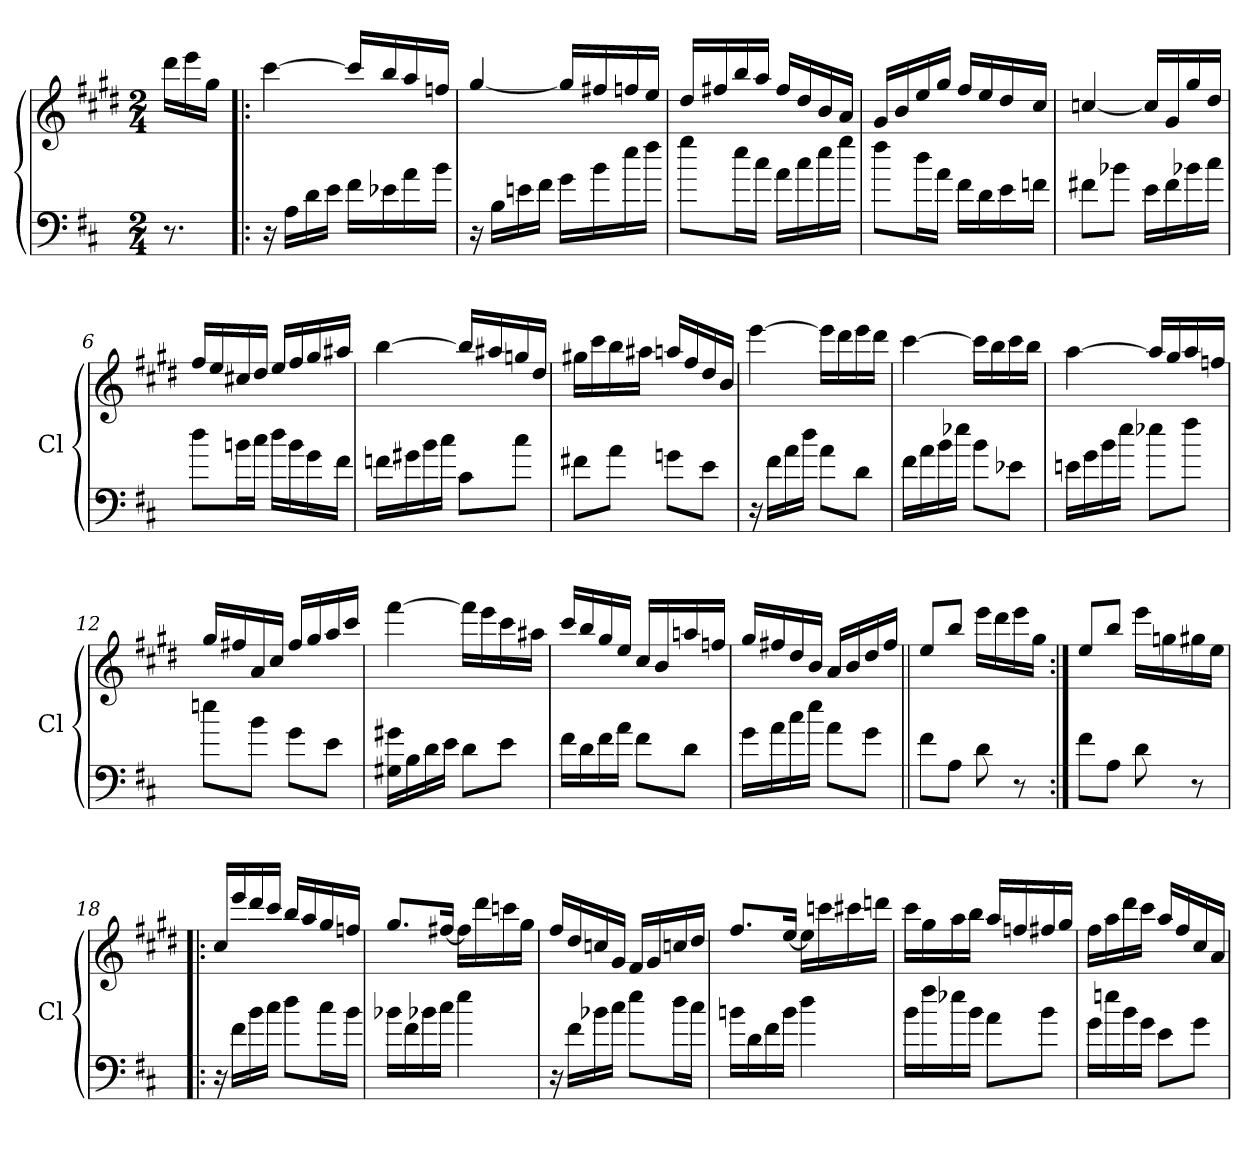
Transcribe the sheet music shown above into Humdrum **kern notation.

**kern	**kern
*part2	*part1
*staff2	*staff1
*	*I'Cl
*clefF4	*clefG2
*	*ITrd1c2
*k[f#c#]	*k[f#c#]
*D:	*D:
*M2/4	*M2/4
=	=
8.r	16ccc#\LL
.	16ddd\
.	16ff#\JJ
=1!|:	=1!|:
16r	[>4bb\
16A\LL	.
16d\	.
16e\JJ	.
16f#\LL	16bb/LL]
16e-X\	16aa/
16a\	16gg/
16b\JJ	16ee-X/JJ
=2	=2
16r	[<4ff#/
16B\LL	.
16en\	.
16f#\JJ	.
16g\LL	16ff#/LL]
16b\	16een/
16ee\	16ee-X/
16ff#\JJ	16dd/JJ
=3	=3
8gg\L	16cc#/LL
.	16een/
16ee\L	16aa/
16cc#\JJ	16gg/JJ
16a\LL	16ee/LL
16cc#\	16cc#/
16ee\	16a/
16gg\JJ	16g/JJ
=4	=4
8ff#\L	16f#/LL
.	16a/
16dd\L	16dd/
16a\JJ	16ff#/JJ
16f#\LL	16ee/LL
16d\	16dd/
16e\	16cc#/
16fn\JJ	16b/JJ
!!LO:LB:g=z
=5	=5
8f#X\L	[<4b-X/
8b-X\J	.
16e\LL	16b-/LL]
16f#\	16f#/
16b-X\	16ff#/
16cc#\JJ	16cc#/JJ
=6	=6
8dd\L	16ee/LL
.	16dd/
16bn\L	16bn/
16cc#\JJ	16cc#/JJ
16dd\LL	16dd/LL
16b\	16ee/
16g\	16ff#/
16f#\JJ	16gg#X/JJ
=7	=7
16fn\LL	[>4aa\
16g#X\	.
16b\	.
16cc#\JJ	.
8c#\L	16aa/LL]
.	16gg#X/
8cc#\J	16ffn/
.	16cc#/JJ
=8	=8
8f#X\L	16ff#X\LL
.	16bb\
8a\J	16aa\
.	16gg#X\JJ
8gn\L	16ggn/LL
.	16ee/
8e\J	16cc#/
.	16a/JJ
=9	=9
16r	[>4ddd\
16f#\LL	.
16a\	.
16dd\JJ	.
8a\L	16ddd\LL]
.	16ccc#\
8d\J	16ddd\
.	16ccc#\JJ
!!LO:LB:g=z
=10	=10
16f#\LL	[>4bb\
16a\	.
16b\	.
16ee-X\JJ	.
8b\L	16bb\LL]
.	16aa\
8e-X\J	16bb\
.	16aa\JJ
=11	=11
16en\LL	[>4gg\
16g\	.
16b\	.
16ee\JJ	.
8ee-X\L	16gg/LL]
.	16ff#/
8ff#\J	16gg/
.	16ee-X/JJ
=12	=12
8een\L	16ff#/LL
.	16een/
8b\J	16g/
.	16b/JJ
8g\L	16ee/LL
.	16ff#/
8e\J	16gg/
.	16bb/JJ
=13	=13
16G#X\ 16g#X\LL	[>4eee\
16B\	.
16d\	.
16e\JJ	.
8d\L	16eee\LL]
.	16ddd\
8e\J	16bb\
.	16gg#X\JJ
=14	=14
16f#\LL	16bb/LL
16d\	16aa/
16f#\	16ff#/
16a\JJ	16dd/JJ
8f#\L	16b/LL
.	16a/
8d\J	16ggn/
.	16ee-X/JJ
!!LO:LB:g=z
=15	=15
16g\LL	16ff#/LL
16a\	16een/
16cc#\	16cc#/
16ee\JJ	16a/JJ
8a\L	16g/LL
.	16a/
8g\J	16cc#/
.	16ee/JJ
=16||	=16||
8f#\L	8dd/L
8A\J	8aa/J
8d\	16ddd\LL
.	16ccc#\
8r	16ddd\
.	16ff#\JJ
=17:|!	=17:|!
8f#\L	8dd/L
8A\J	8aa/J
8d\	16ddd\LL
.	16ffn\
8r	16ff#X\
.	16dd\JJ
=18!|:	=18!|:
16r	16b/LL
16f#\LL	16ddd/
16b\	16ccc#/
16cc#\JJ	16bb/JJ
8dd\L	16aa/LL
.	16gg/
16cc#\L	16ff#/
16b\JJ	16ee-X/JJ
=19	=19
16b-X\LL	8.ff#/L
16f#\	.
16b-X\	.
16cc#\JJ	[16een/Jk
4ee\	16ee\LL]
.	16ccc#\
.	16bb-X\
.	16ff#\JJ
!!LO:LB:g=z
=20	=20
16r	16ee/LL
16f#\LL	16cc#/
16b-X\	16b-X/
16cc#\JJ	16f#/JJ
8ee\L	16e/LL
.	16f#/
16dd\L	16b-X/
16cc#\JJ	16cc#/JJ
=21	=21
16bn\LL	8.ee/L
16d\	.
16f#\	.
16b\JJ	[16dd/Jk
4dd\	16dd\LL]
.	16bb-X\
.	16bbn\
.	16cccn\JJ
=22	=22
16b\LL	16bb\LL
16ff#\	16ff#\
16ee-X\	16gg\
16b\JJ	16aa\JJ
8a\L	16gg/LL
.	16ee-X/
8b\J	16een/
.	16ff#/JJ
=23	=23
16g\LL	16ee\LL
16een\	16gg\
16b\	16ccc#\
16g\JJ	16bb\JJ
8e\L	16gg/LL
.	16ee/
8g\J	16b/
.	16g/JJ
=	=
*-	*-
